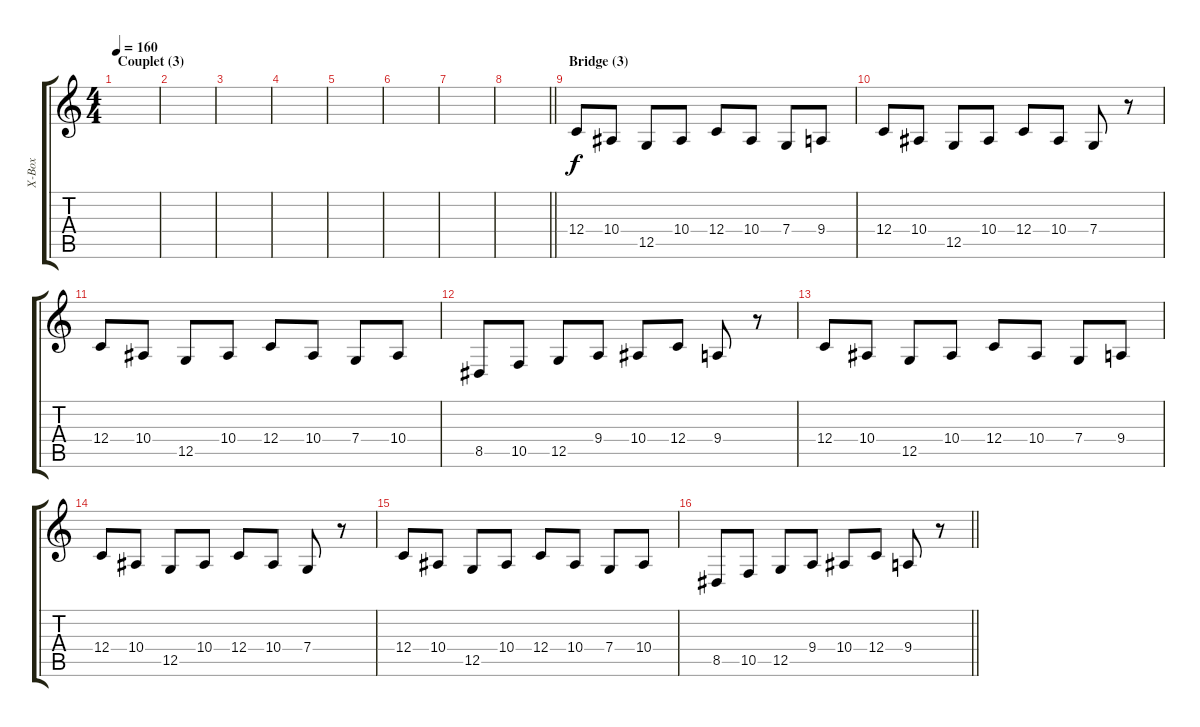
\track ("X-Box" "X-Box") {instrument musicbox}
\staff {score tabs}
\tuning (D4 A3 F3 C3 G2 D2) {hide}
\ts (4 4)
\section ("" "Couplet (3)")
\tempo 160
\clef g2
\ks c
|
|
|
|
|
|
|
\barLineRight lightlight
|
\section ("" "Bridge (3)")
12.4.8 10.4.8 12.5.8 10.4.8 12.4.8 10.4.8 7.4.8 9.4.8 |
12.4.8 10.4.8 12.5.8 10.4.8 12.4.8 10.4.8 7.4.8 r.8 |
12.4.8 10.4.8 12.5.8 10.4.8 12.4.8 10.4.8 7.4.8 10.4.8 |
8.5.8 10.5.8 12.5.8 9.4.8 10.4.8 12.4.8 9.4.8 r.8 |
12.4.8 10.4.8 12.5.8 10.4.8 12.4.8 10.4.8 7.4.8 9.4.8 |
12.4.8 10.4.8 12.5.8 10.4.8 12.4.8 10.4.8 7.4.8 r.8 |
12.4.8 10.4.8 12.5.8 10.4.8 12.4.8 10.4.8 7.4.8 10.4.8 |
\barLineRight lightlight
8.5.8 10.5.8 12.5.8 9.4.8 10.4.8 12.4.8 9.4.8 r.8
